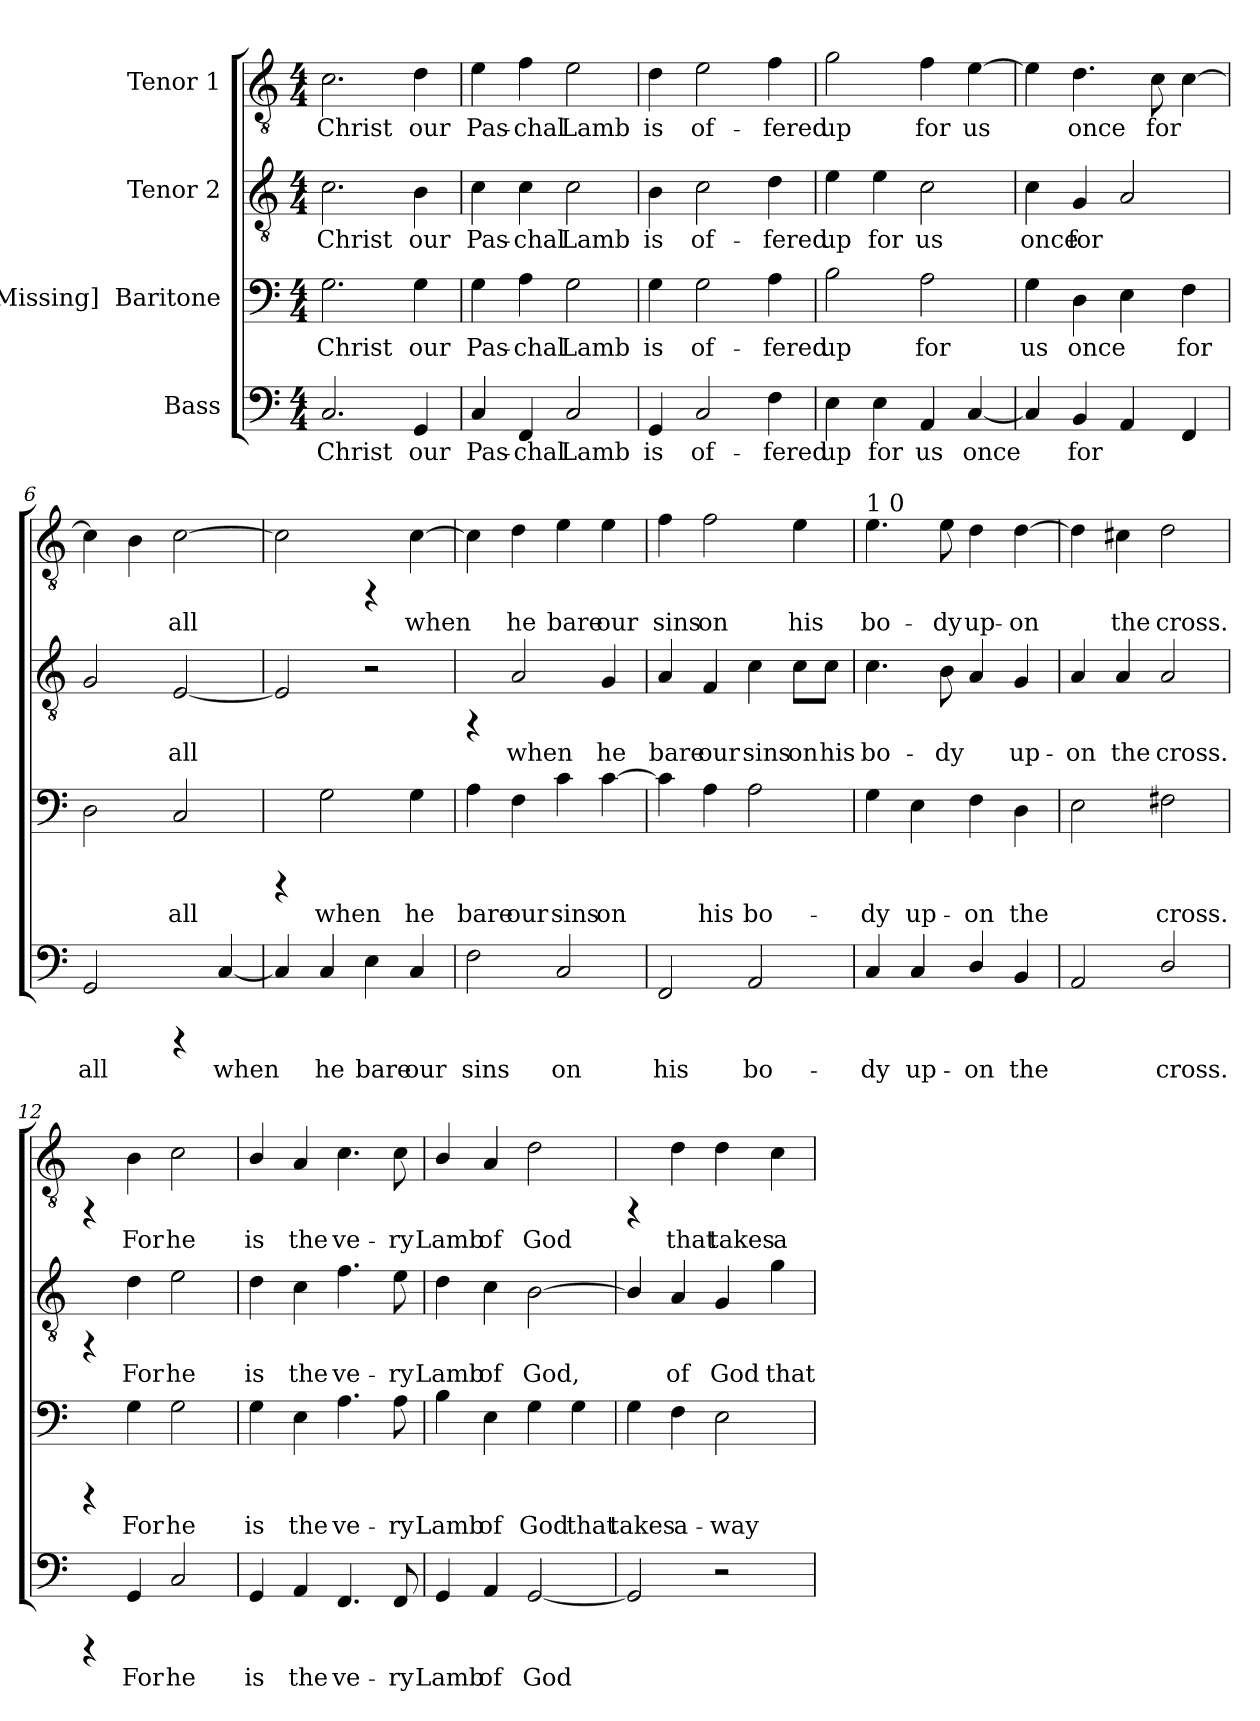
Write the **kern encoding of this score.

**kern	**text	**kern	**text	**kern	**text	**kern	**text
*part4	*part4	*part3	*part3	*part2	*part2	*part1	*part1
*staff4	*staff4	*staff3	*staff3	*staff2	*staff2	*staff1	*staff1
*I"Bass	*	*I"[Missing]  Baritone	*	*I"Tenor 2	*	*I"Tenor 1	*
!!LO:PB:g=z
*stria5	*	*stria5	*	*stria5	*	*stria5	*
*clefF4	*	*clefF4	*	*clefGv2	*	*clefGv2	*
*k[]	*	*k[]	*	*k[]	*	*k[]	*
*C:	*	*C:	*	*C:	*	*C:	*
*M4/4	*	*M4/4	*	*M4/4	*	*M4/4	*
=1	=1	=1	=1	=1	=1	=1	=1
!	!LO:LY:b:cj	!	!LO:LY:b:cj	!	!LO:LY:b:cj	!	!LO:LY:b:cj
2.C/	Christ	2.G\	Christ	2.c\	Christ	2.c\	Christ
!	!LO:LY:b:cj	!	!LO:LY:b:cj	!	!LO:LY:b:cj	!	!LO:LY:b:cj
4GG/	our	4G\	our	4B\	our	4d\	our
=2	=2	=2	=2	=2	=2	=2	=2
!	!LO:LY:b:cj	!	!LO:LY:b:cj	!	!LO:LY:b:cj	!	!LO:LY:b:cj
4C/	Pas-	4G\	Pas-	4c\	Pas-	4e\	Pas-
!	!LO:LY:b:cj	!	!LO:LY:b:cj	!	!LO:LY:b:cj	!	!LO:LY:b:cj
4FF/	-chal	4A\	-chal	4c\	-chal	4f\	-chal
!	!LO:LY:b:cj	!	!LO:LY:b:cj	!	!LO:LY:b:cj	!	!LO:LY:b:cj
2C/	Lamb	2G\	Lamb	2c\	Lamb	2e\	Lamb
=3	=3	=3	=3	=3	=3	=3	=3
!	!LO:LY:b:cj	!	!LO:LY:b:cj	!	!LO:LY:b:cj	!	!LO:LY:b:cj
4GG/	is	4G\	is	4B\	is	4d\	is
!	!LO:LY:b:cj	!	!LO:LY:b:cj	!	!LO:LY:b:cj	!	!LO:LY:b:cj
2C/	of-	2G\	of-	2c\	of-	2e\	of-
!	!LO:LY:b:cj	!	!LO:LY:b:cj	!	!LO:LY:b:cj	!	!LO:LY:b:cj
4F\	-fered	4A\	-fered	4d\	-fered	4f\	-fered
=4	=4	=4	=4	=4	=4	=4	=4
!	!LO:LY:b:cj	!	!LO:LY:b:cj	!	!LO:LY:b:cj	!	!LO:LY:b:cj
4E\	up	2B\	up	4e\	up	2g\	up
!	!LO:LY:b:cj	!	!	!	!LO:LY:b:cj	!	!
4E\	for	.	.	4e\	for	.	.
!	!LO:LY:b:cj	!	!LO:LY:b:cj	!	!LO:LY:b:cj	!	!LO:LY:b:cj
4AA/	us	2A\	for	2c\	us	4f\	for
!	!LO:LY:b:cj	!	!	!	!	!	!LO:LY:b:cj
[<4C/	once	.	.	.	.	[<4e\	us
!!LO:LB:g=z
=5	=5	=5	=5	=5	=5	=5	=5
!	!LO:LY:b:cj	!	!LO:LY:b:cj	!	!LO:LY:b:cj	!	!LO:LY:b:cj
4C/]	.	4G\	us	4c\	once	4e\]	.
!	!LO:LY:b:cj	!	!LO:LY:b:cj	!	!LO:LY:b:cj	!	!LO:LY:b:cj
4BB/	for	4D\	once	4G/	for	4.d\	once
!	!LO:LY:b:cj	!	!LO:LY:b:cj	!	!LO:LY:b:cj	!	!
4AA/	.	4E\	.	2A/	.	.	.
!	!	!	!	!	!	!	!LO:LY:b:cj
.	.	.	.	.	.	8c\	for
!	!LO:LY:b:cj	!	!LO:LY:b:cj	!	!	!	!LO:LY:b:cj
4FF/	.	4F\	for	.	.	[>4c\	.
=6	=6	=6	=6	=6	=6	=6	=6
!	!LO:LY:b:cj	!	!LO:LY:b:cj	!	!LO:LY:b:cj	!	!LO:LY:b:cj
2GG/	all	2D\	.	2G/	.	4c\]	.
!	!	!	!	!	!	!	!LO:LY:b:cj
.	.	.	.	.	.	4B\	.
!	!	!	!LO:LY:b:cj	!	!LO:LY:b:cj	!	!LO:LY:b:cj
4rCCC	.	2C/	all	[<2E/	all	[>2c\	all
!	!LO:LY:b:cj	!	!	!	!	!	!
[<4C/	when	.	.	.	.	.	.
=7	=7	=7	=7	=7	=7	=7	=7
!	!LO:LY:b:cj	!	!	!	!LO:LY:b:cj	!	!LO:LY:b:cj
4C/]	.	4rCCC	.	2E/]	.	2c\]	.
!	!LO:LY:b:cj	!	!LO:LY:b:cj	!	!	!	!
4C/	he	2G\	when	.	.	.	.
!	!LO:LY:b:cj	!	!	!	!	!	!
4E\	bare	.	.	2r	.	4rFF	.
!	!LO:LY:b:cj	!	!LO:LY:b:cj	!	!	!	!LO:LY:b:cj
4C/	our	4G\	he	.	.	[>4c\	when
=8	=8	=8	=8	=8	=8	=8	=8
!	!LO:LY:b:cj	!	!LO:LY:b:cj	!	!	!	!LO:LY:b:cj
2F\	sins	4A\	bare	4rFF	.	4c\]	.
!	!	!	!LO:LY:b:cj	!	!LO:LY:b:cj	!	!LO:LY:b:cj
.	.	4F\	our	2A/	when	4d\	he
!	!LO:LY:b:cj	!	!LO:LY:b:cj	!	!	!	!LO:LY:b:cj
2C/	on	4c\	sins	.	.	4e\	bare
!	!	!	!LO:LY:b:cj	!	!LO:LY:b:cj	!	!LO:LY:b:cj
.	.	[>4c\	on	4G/	he	4e\	our
=9	=9	=9	=9	=9	=9	=9	=9
!	!LO:LY:b:cj	!	!LO:LY:b:cj	!	!LO:LY:b:cj	!	!LO:LY:b:cj
2FF/	his	4c\]	.	4A/	bare	4f\	sins
!	!	!	!LO:LY:b:cj	!	!LO:LY:b:cj	!	!LO:LY:b:cj
.	.	4A\	his	4F/	our	2f\	on
!	!LO:LY:b:cj	!	!LO:LY:b:cj	!	!LO:LY:b:cj	!	!
2AA/	bo-	2A\	bo-	4c\	sins	.	.
!	!	!	!	!	!LO:LY:b:cj	!	!LO:LY:b:cj
.	.	.	.	8c\L	on	4e\	his
!	!	!	!	!	!LO:LY:b:cj	!	!
.	.	.	.	8c\J	his	.	.
!!LO:PB:g=z
=10	=10	=10	=10	=10	=10	=10	=10
!	!	!	!	!	!	!LO:TX:a:t=1 0	!
!	!LO:LY:b:cj	!	!LO:LY:b:cj	!	!LO:LY:b:cj	!	!LO:LY:b:cj
4C/	-dy	4G\	-dy	4.c\	bo-	4.e\	bo-
!	!LO:LY:b:cj	!	!LO:LY:b:cj	!	!	!	!
4C/	up-	4E\	up-	.	.	.	.
!	!	!	!	!	!LO:LY:b:cj	!	!LO:LY:b:cj
.	.	.	.	8B\	-dy	8e\	-dy
!	!LO:LY:b:cj	!	!LO:LY:b:cj	!	!LO:LY:b:cj	!	!LO:LY:b:cj
4D/	-on	4F\	-on	4A/	.	4d\	up-
!	!LO:LY:b:cj	!	!LO:LY:b:cj	!	!LO:LY:b:cj	!	!LO:LY:b:cj
4BB/	the	4D\	the	4G/	up-	[>4d\	-on
=11	=11	=11	=11	=11	=11	=11	=11
!	!LO:LY:b:cj	!	!LO:LY:b:cj	!	!LO:LY:b:cj	!	!LO:LY:b:cj
2AA/	.	2E\	.	4A/	-on	4d\]	.
!	!	!	!	!	!LO:LY:b:cj	!	!LO:LY:b:cj
.	.	.	.	4A/	the	4c#X\	the
!	!LO:LY:b:cj	!	!LO:LY:b:cj	!	!LO:LY:b:cj	!	!LO:LY:b:cj
2D/	cross.	2F#X\	cross.	2A/	cross.	2d\	cross.
=12	=12	=12	=12	=12	=12	=12	=12
4rCCC	.	4rCCC	.	4rFF	.	4rFF	.
!	!LO:LY:b:cj	!	!LO:LY:b:cj	!	!LO:LY:b:cj	!	!LO:LY:b:cj
4GG/	For	4G\	For	4d\	For	4B\	For
!	!LO:LY:b:cj	!	!LO:LY:b:cj	!	!LO:LY:b:cj	!	!LO:LY:b:cj
2C/	he	2G\	he	2e\	he	2c\	he
=13	=13	=13	=13	=13	=13	=13	=13
!	!LO:LY:b:cj	!	!LO:LY:b:cj	!	!LO:LY:b:cj	!	!LO:LY:b:cj
4GG/	is	4G\	is	4d\	is	4B/	is
!	!LO:LY:b:cj	!	!LO:LY:b:cj	!	!LO:LY:b:cj	!	!LO:LY:b:cj
4AA/	the	4E\	the	4c\	the	4A/	the
!	!LO:LY:b:cj	!	!LO:LY:b:cj	!	!LO:LY:b:cj	!	!LO:LY:b:cj
4.FF/	ve-	4.A\	ve-	4.f\	ve-	4.c\	ve-
!	!LO:LY:b:cj	!	!LO:LY:b:cj	!	!LO:LY:b:cj	!	!LO:LY:b:cj
8FF/	-ry	8A\	-ry	8e\	-ry	8c\	-ry
=14	=14	=14	=14	=14	=14	=14	=14
!	!LO:LY:b:cj	!	!LO:LY:b:cj	!	!LO:LY:b:cj	!	!LO:LY:b:cj
4GG/	Lamb	4B\	Lamb	4d\	Lamb	4B/	Lamb
!	!LO:LY:b:cj	!	!LO:LY:b:cj	!	!LO:LY:b:cj	!	!LO:LY:b:cj
4AA/	of	4E\	of	4c\	of	4A/	of
!	!LO:LY:b:cj	!	!LO:LY:b:cj	!	!LO:LY:b:cj	!	!LO:LY:b:cj
[>2GG/	God	4G\	God	[>2B\	God,	2d\	God
!	!	!	!LO:LY:b:cj	!	!	!	!
.	.	4G\	that	.	.	.	.
!!LO:PB:g=z
=15	=15	=15	=15	=15	=15	=15	=15
!	!LO:LY:b:cj	!	!LO:LY:b:cj	!	!LO:LY:b:cj	!	!
2GG/]	.	4G\	takes	4B/]	.	4rFF	.
!	!	!	!LO:LY:b:cj	!	!LO:LY:b:cj	!	!LO:LY:b:cj
.	.	4F\	a-	4A/	of	4d\	that
!	!	!	!LO:LY:b:cj	!	!LO:LY:b:cj	!	!LO:LY:b:cj
2r	.	2E\	-way	4G/	God	4d\	takes
!	!	!	!	!	!LO:LY:b:cj	!	!LO:LY:b:cj
.	.	.	.	4g\	that	4c\	a-
=	=	=	=	=	=	=	=
*-	*-	*-	*-	*-	*-	*-	*-
